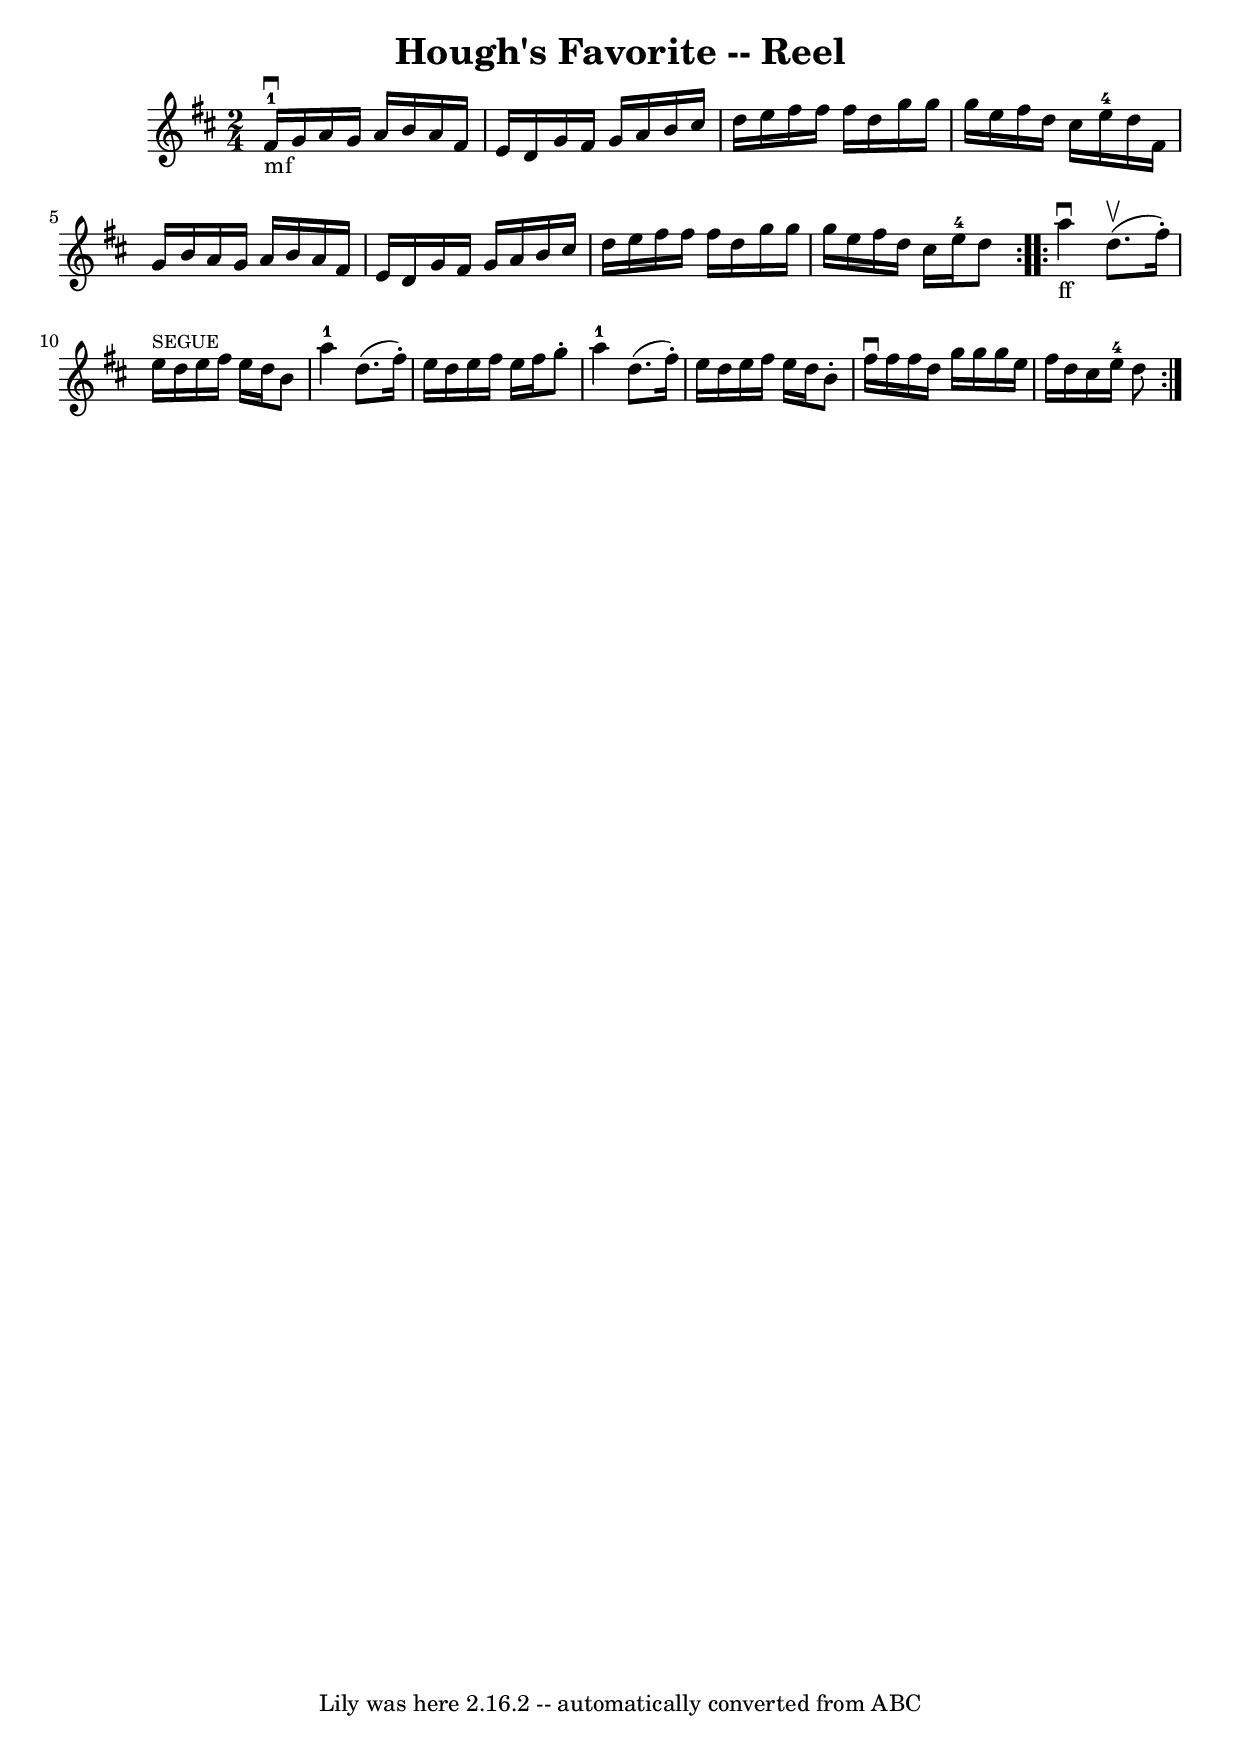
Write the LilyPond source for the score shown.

\version "2.16.2"
\include "Mammoth.ily"
\header {
  %% book = "Ryan's Mammoth Collection"
  crossRefNumber = "1"
  footnotes = "\\\\384"
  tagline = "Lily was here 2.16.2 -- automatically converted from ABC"
  title = "Hough's Favorite -- Reel"

}
voicedefault =  {



  \repeat volta 2 {

    \time 2/4 
    \key d \major     fis'16-1_"mf"^\downbow g'16   |
         a'16 g'16 a'16 b'16 a'16 fis'16 e'16 d'16     |
         g'16 fis'16 g'16 a'16 b'16 cis''16 d''16 e''16     |
         fis''16 fis''16 fis''16 d''16 g''16 g''16 g''16 e''16      |
    fis''16 d''16 cis''16 e''16-4 d''16 fis'16 g'16       b'16     |
    a'16 g'16 a'16 b'16 a'16 fis'16 e'16        d'16     |
    g'16 fis'16 g'16 a'16 b'16 cis''16 d''16       e''16     |
    fis''16 fis''16 fis''16 d''16 g''16 g''16       g''16 e''16     |
    fis''16 d''16 cis''16 e''16-4 d''8 
    
  }     
  \repeat volta 2 {     a''4_"ff"^\downbow d''8.^\upbow(fis''16-.)    |
    e''16^\segue d''16 e''16 fis''16 e''16 d''16       b'8     |
    a''4-1 d''8. (fis''16-.)   |
    e''16       d''16 e''16 fis''16 e''16 fis''16 g''8-.    |
         a''4-1 d''8. (fis''16-.)    |
    e''16 d''16 e''16         fis''16 e''16 d''16 b'8-.    |
    fis''16^\downbow fis''16         fis''16 d''16 g''16 g''16 g''16 e''16     |
    fis''16    
    d''16 cis''16 e''16-4 d''8    
  }   

}

\score{
  <<

    \context Staff="default"
    {
      \voicedefault 
      
    }

  >>
  \layout {
    
  }
  \midi {
  }

}
